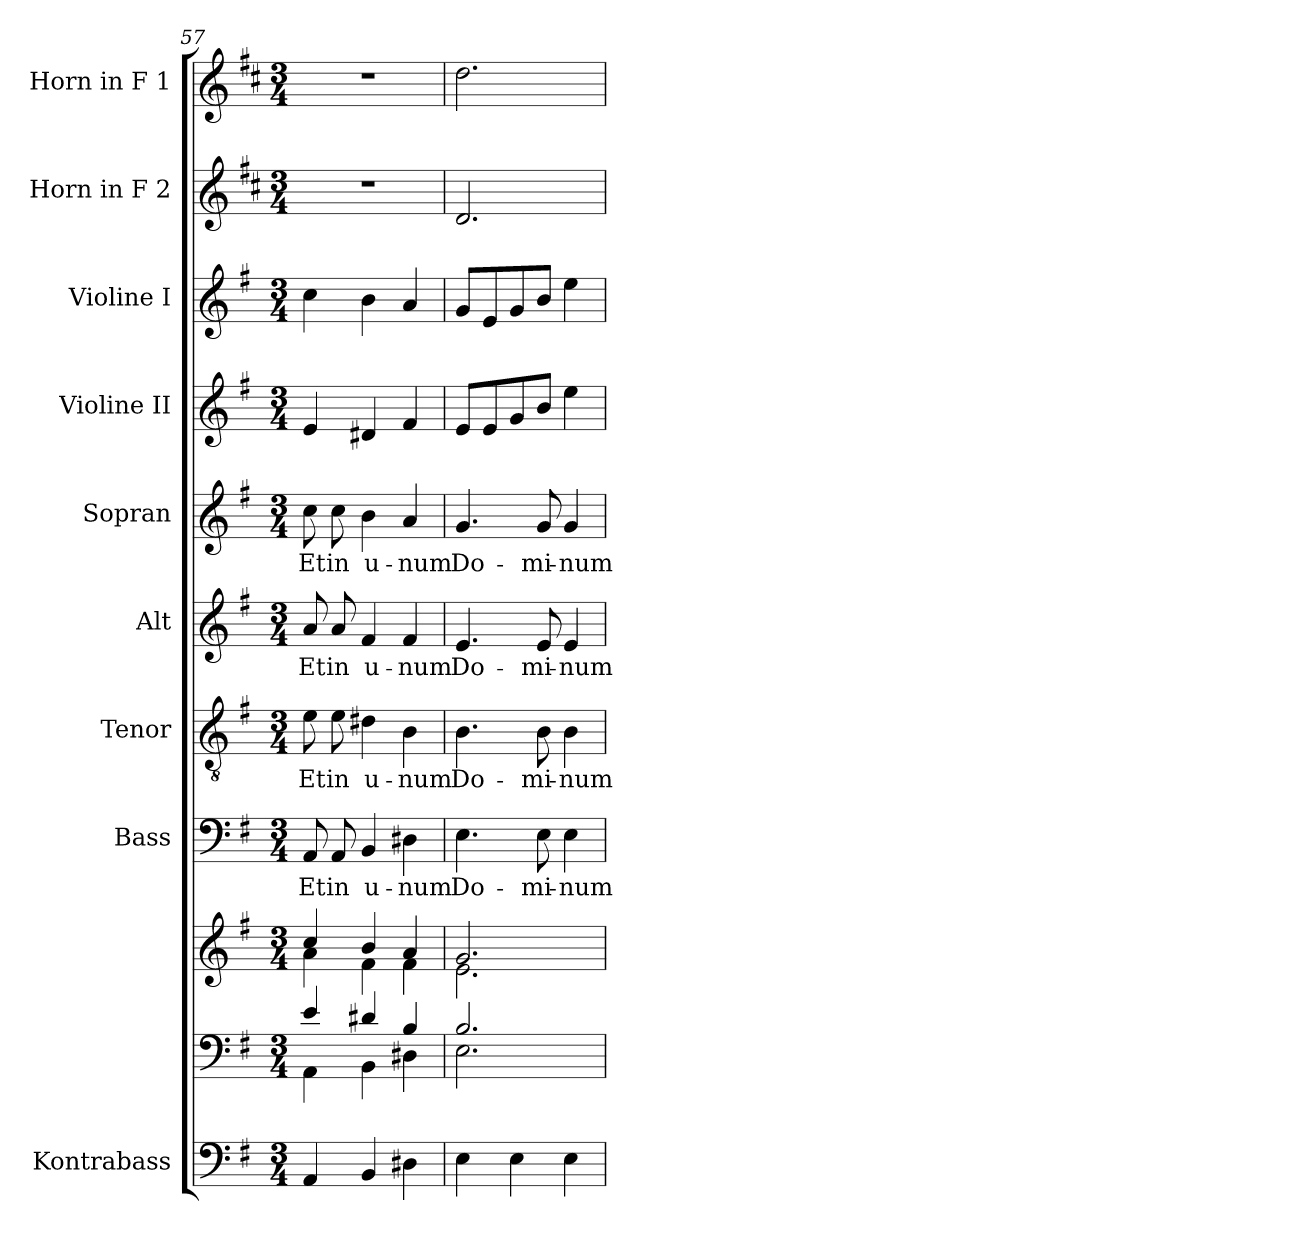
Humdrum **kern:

**kern	**kern	**kern	**kern	**text	**kern	**text	**kern	**text	**kern	**text	**kern	**kern	**kern	**kern
*part10	*part9	*part9	*part8	*part8	*part7	*part7	*part6	*part6	*part5	*part5	*part4	*part3	*part2	*part1
*staff11	*staff10	*staff9	*staff8	*staff8	*staff7	*staff7	*staff6	*staff6	*staff5	*staff5	*staff4	*staff3	*staff2	*staff1
*I"Kontrabass	*	*	*I"Bass	*	*I"Tenor	*	*I"Alt	*	*I"Sopran	*	*I"Violine II	*I"Violine I	*I"Horn in F 2	*I"Horn in F 1
*I'Kb.	*	*	*I'B.	*	*I'T.	*	*I'A.	*	*I'S.	*	*I'Vl. II	*I'Vl. I	*I'Hrn. 2	*I'Hrn. 1
!!LO:PB:g=z
*clefF4	*clefF4	*clefG2	*clefF4	*	*clefGv2	*	*clefG2	*	*clefG2	*	*clefG2	*clefG2	*clefG2	*clefG2
*ITrd7c12	*	*	*	*	*	*	*	*	*	*	*	*	*ITrd4c7	*ITrd4c7
*k[f#]	*k[f#]	*k[f#]	*k[f#]	*	*k[f#]	*	*k[f#]	*	*k[f#]	*	*k[f#]	*k[f#]	*k[f#]	*k[f#]
*G:	*G:	*G:	*G:	*	*G:	*	*G:	*	*G:	*	*G:	*G:	*G:	*G:
*M3/4	*M3/4	*M3/4	*M3/4	*	*M3/4	*	*M3/4	*	*M3/4	*	*M3/4	*M3/4	*M3/4	*M3/4
=57	=57	=57	=57	=57	=57	=57	=57	=57	=57	=57	=57	=57	=57	=57
*	*^	*^	*	*	*	*	*	*	*	*	*	*	*	*
!	!	!	!	!	!	!LO:LY:b	!	!LO:LY:b	!	!LO:LY:b	!	!LO:LY:b	!	!	!	!
4AAA/	4e/	4AA\	4cc/	4a\	8AA/	Et	8e\	Et	8a/	Et	8cc\	Et	4e/	4cc\	2.r	2.r
!	!	!	!	!	!	!LO:LY:b	!	!LO:LY:b	!	!LO:LY:b	!	!LO:LY:b	!	!	!	!
.	.	.	.	.	8AA/	in	8e\	in	8a/	in	8cc\	in	.	.	.	.
!	!	!	!	!	!	!LO:LY:b	!	!LO:LY:b	!	!LO:LY:b	!	!LO:LY:b	!	!	!	!
4BBB/	4d#X/	4BB\	4b/	4f#\	4BB/	u-	4d#X\	u-	4f#/	u-	4b\	u-	4d#X/	4b\	.	.
!	!	!	!	!	!	!LO:LY:b	!	!LO:LY:b	!	!LO:LY:b	!	!LO:LY:b	!	!	!	!
4DD#X\	4B/	4D#X\	4a/	4f#\	4D#X\	-num	4B\	-num	4f#/	-num	4a/	-num	4f#/	4a/	.	.
=58	=58	=58	=58	=58	=58	=58	=58	=58	=58	=58	=58	=58	=58	=58	=58	=58
!	!	!	!	!	!	!LO:LY:b	!	!LO:LY:b	!	!LO:LY:b	!	!LO:LY:b	!	!	!	!
4EE\	2.B/	2.E\	2.g/	2.e\	4.E\	Do-	4.B\	Do-	4.e/	Do-	4.g/	Do-	8e/L	8g/L	2.G/	2.g\
.	.	.	.	.	.	.	.	.	.	.	.	.	8e/	8e/	.	.
4EE\	.	.	.	.	.	.	.	.	.	.	.	.	8g/	8g/	.	.
!	!	!	!	!	!	!LO:LY:b	!	!LO:LY:b	!	!LO:LY:b	!	!LO:LY:b	!	!	!	!
.	.	.	.	.	8E\	-mi-	8B\	-mi-	8e/	-mi-	8g/	-mi-	8b/J	8b/J	.	.
!	!	!	!	!	!	!LO:LY:b	!	!LO:LY:b	!	!LO:LY:b	!	!LO:LY:b	!	!	!	!
4EE\	.	.	.	.	4E\	-num	4B\	-num	4e/	-num	4g/	-num	4ee\	4ee\	.	.
*	*v	*v	*	*	*	*	*	*	*	*	*	*	*	*	*	*
*	*	*v	*v	*	*	*	*	*	*	*	*	*	*	*	*
=	=	=	=	=	=	=	=	=	=	=	=	=	=	=
*-	*-	*-	*-	*-	*-	*-	*-	*-	*-	*-	*-	*-	*-	*-
